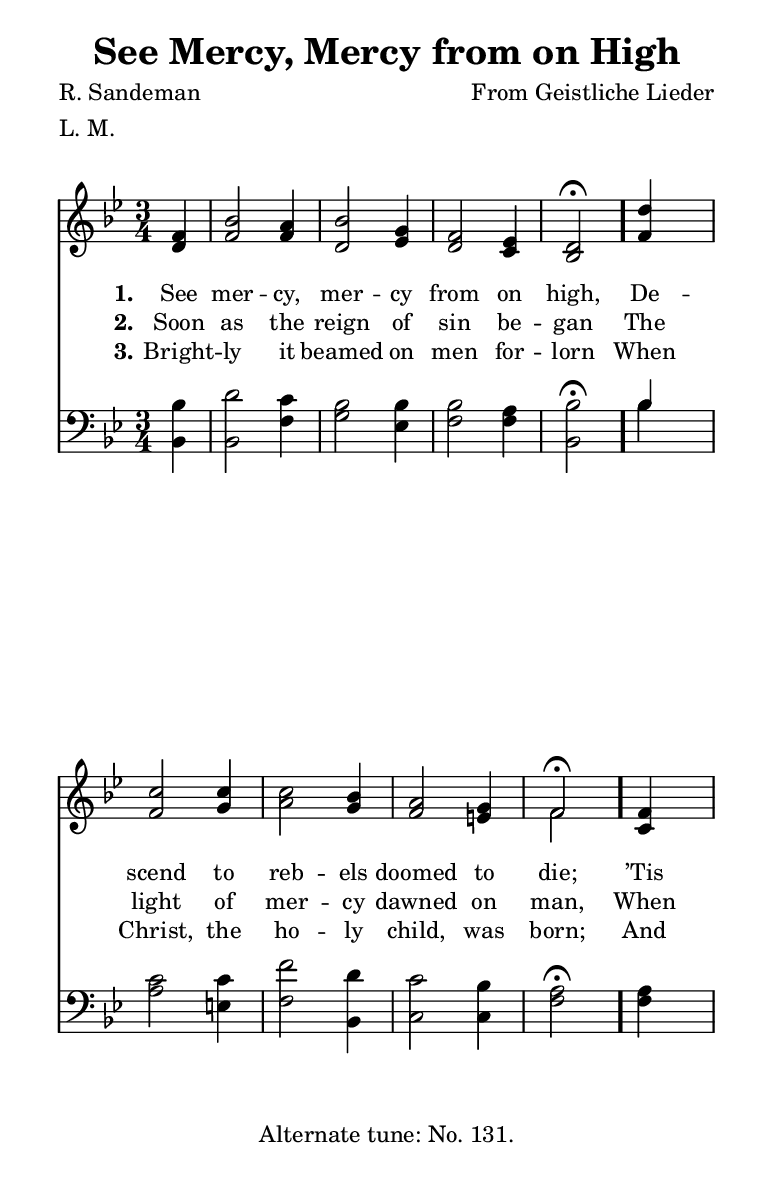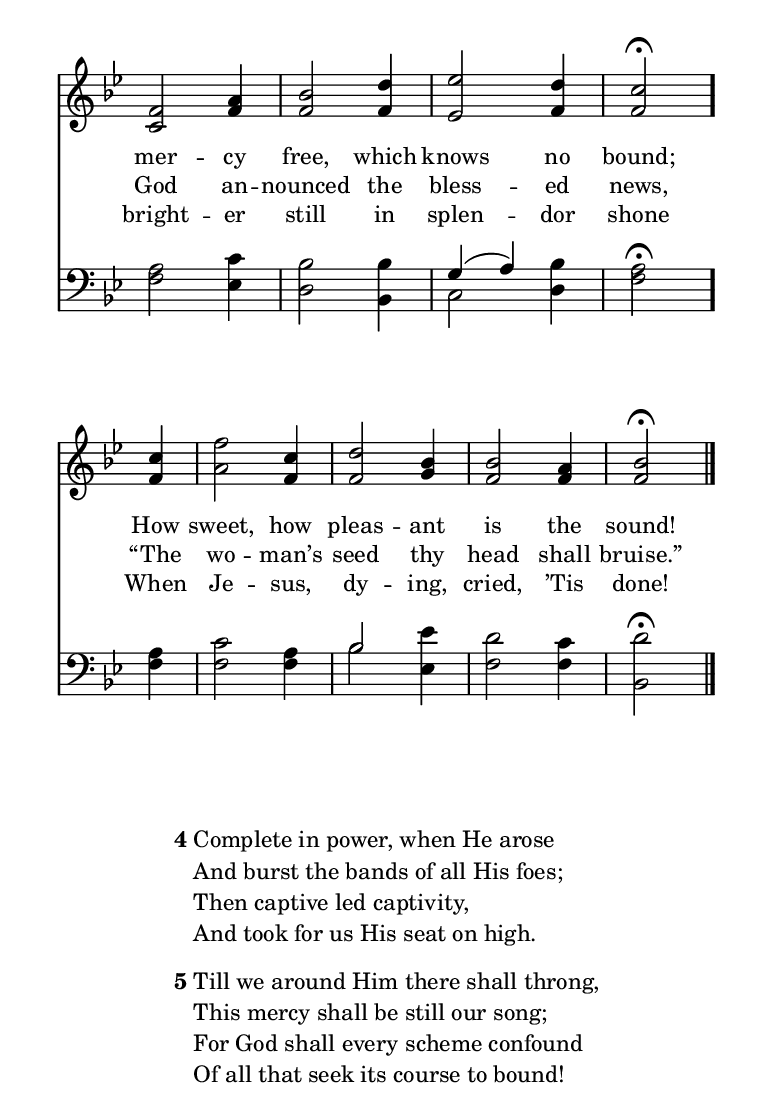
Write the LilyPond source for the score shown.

\include "common/global.ily"
\paper {
  \include "common/paper.ily"
  system-count = #(cond (is-eogsized 4) (#t #f))
  oddFooterMarkup = \markup { \fill-line { \on-the-fly \first-page "Alternate tune: No. 131." } }
}

\header{
  %gospel
  hymnnumber = "116"
  title = "See Mercy, Mercy from on High"
  tunename = "Dusseldorf"
  meter = "L. M."
  poet = "R. Sandeman"
  composer = "From Geistliche Lieder"
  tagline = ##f
}

% for fermata in MIDI
ta = { \tempo 4=100 }
tb = { \tempo 4=50 }

patternAA = { \ta c4 | c2 c4 | c2 c4 | c2 c4 | \tb c2 \fermata }
patternAB = { \ta c4 | c2 c4 | c2 c4 | c2 c4 | \tb c2          }

patternBA = { \ta c4 | c2 c4 | c2 c4 | c4( c4) c4 | \tb c2     }

global = {
  \include "common/overrides.ily"
  \override Staff.TimeSignature.style = #'numbered
  \time 3/4
  \override Score.MetronomeMark.transparent = ##t % hide all fermata changes too
  \ta
  \key bes \major
  \partial 4
  \autoBeamOff
}

notesSoprano = {
\global
\relative c' {

  \changePitch \patternAA { f | bes a | bes g | f ees | d } \eogbreak
  \changePitch \patternAA { d' | c c | c bes | a g | f } \eogbreak
  \changePitch \patternAA { f | f a | bes d | ees d | c } \eogbreak
  \changePitch \patternAA { c | f c | d bes | bes a | bes }

  \bar "|."

}
}

notesAlto = {
\global
\relative e' {

  \changePitch \patternAB { d | f f | d ees | d c | bes }
  \changePitch \patternAB { f' | f g | a g | f e | f }
  \changePitch \patternAB { c | c f | f f | ees f | f }
  \changePitch \patternAB { f | a f | f g | f f | f }

}
}

notesTenor = {
\global
\relative a {

  \changePitch \patternAB { bes | d c | bes bes | bes a | bes }
  \changePitch \patternAB { bes | c c | f d | c bes | a }
  \changePitch \patternBA { a | a c | bes bes | g( a) bes | a }
  \changePitch \patternAB { a | c a | bes ees | d c | d }

}
}

notesBass = {
\global
\relative f, {

  \changePitch \patternAA { bes | bes f' | g ees | f f | bes, }
  \changePitch \patternAA { bes' | a e | f bes, | c c | f }
  \changePitch \patternAA { f | f ees | d bes | c d | f }
  \changePitch \patternAA { f | f f | bes ees, | f f | bes, }

}
}

wordsA = \lyricmode {
\set stanza = "1."

See mer -- cy, mer -- cy from on high, \bar "."
De -- scend to reb -- els doomed to die; \bar "."
’Tis mer -- cy free, which knows no bound; \bar "."
How sweet, how pleas -- ant is the sound! \bar "."

}

wordsB = \lyricmode {
\set stanza = "2."

Soon as the reign of sin be -- gan
The light of mer -- cy dawned on man,
When God an -- nounced the bless -- ed news,
“The wo -- man’s seed thy head shall bruise.”

}

wordsC = \lyricmode {
\set stanza = "3."

Bright -- ly it beamed on men for -- lorn
When Christ, the ho -- ly child, was born;
And bright -- er still in splen -- dor shone
When Je -- sus, dy -- ing, cried, ’Tis done!

}

wordsD = \markuplist {

\line { Complete in power, when He arose }
\line { And burst the bands of all His foes; }
\line { Then captive led captivity, }
\line { And took for us His seat on high. }

}

wordsE = \markuplist {

\line { Till we around Him there shall throng, }
\line { This mercy shall be still our song; }
\line { For God shall every scheme confound }
\line { Of all that seek its course to bound! }

}

\score {
  \context ChoirStaff <<
    \context Staff = upper <<
      \set Staff.autoBeaming = ##f
      \set ChoirStaff.systemStartDelimiter = #'SystemStartBar
      \set ChoirStaff.printPartCombineTexts = ##f
      \partcombine #'(2 . 9) \notesSoprano \notesAlto
      \context NullVoice = sopranos { \voiceOne << \notesSoprano >> }
      \context NullVoice = altos { \voiceTwo << \notesAlto >> }
      \context Lyrics = one   \lyricsto sopranos \wordsA
      \context Lyrics = two   \lyricsto sopranos \wordsB
      \context Lyrics = three \lyricsto sopranos \wordsC
    >>
    \context Staff = men <<
      \set Staff.autoBeaming = ##f
      \clef bass
      \set ChoirStaff.printPartCombineTexts = ##f
      \partcombine #'(2 . 9) \notesTenor \notesBass
      \context NullVoice = tenors { \voiceOne << \notesTenor >> }
      \context NullVoice = basses { \voiceTwo << \notesBass >> }
    >>
  >>
  \layout {
    \include "common/layout.ily"
  }
  \midi{
    \include "common/midi.ily"
  }
}

\noPageBreak

\markup { \fill-line { \column {
  \line{ \bold 4 \column { \wordsD } } \combine \null \vspace #0.4
  \line{ \bold 5 \column { \wordsE } } \combine \null \vspace #0.4
} } }

\version "2.19.49"  % necessary for upgrading to future LilyPond versions.

% vi:set et ts=2 sw=2 ai nocindent syntax=lilypond:
